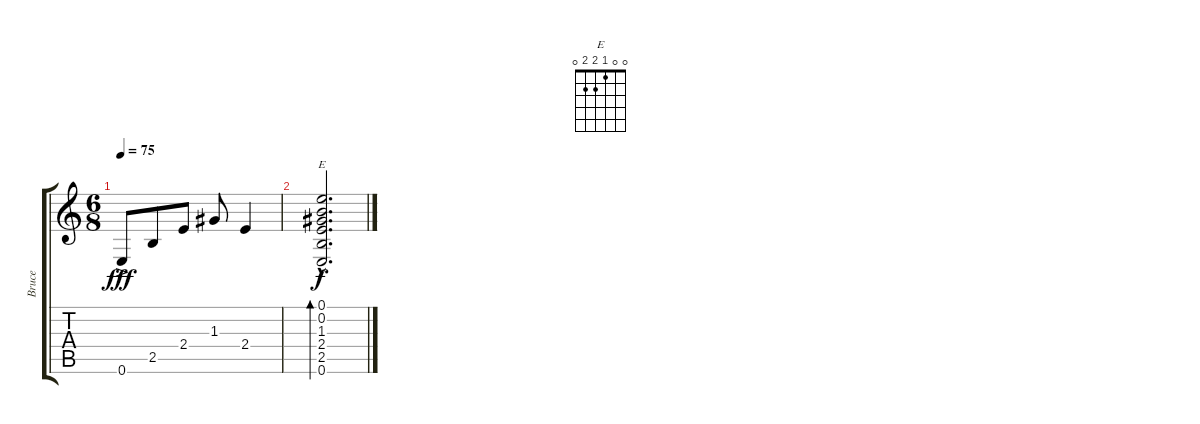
\track ("Bruce" "Bruce") {instrument acousticguitarsteel}
\staff {score tabs}
\tuning (E4 B3 G3 D3 A2 E2) {hide}
\chord ("E" 0 0 1 2 2 0)
\ts (6 8)
\tempo 75
\clef g2
\ks c
0.6{ac}.8{dy fff} 2.5.8 2.4.8 1.3.8 2.4.4 |
(0.1{hac} 0.2{hac} 1.3{hac} 2.4{hac} 2.5 0.6).2{d bd 240 ch "E" dy f}
